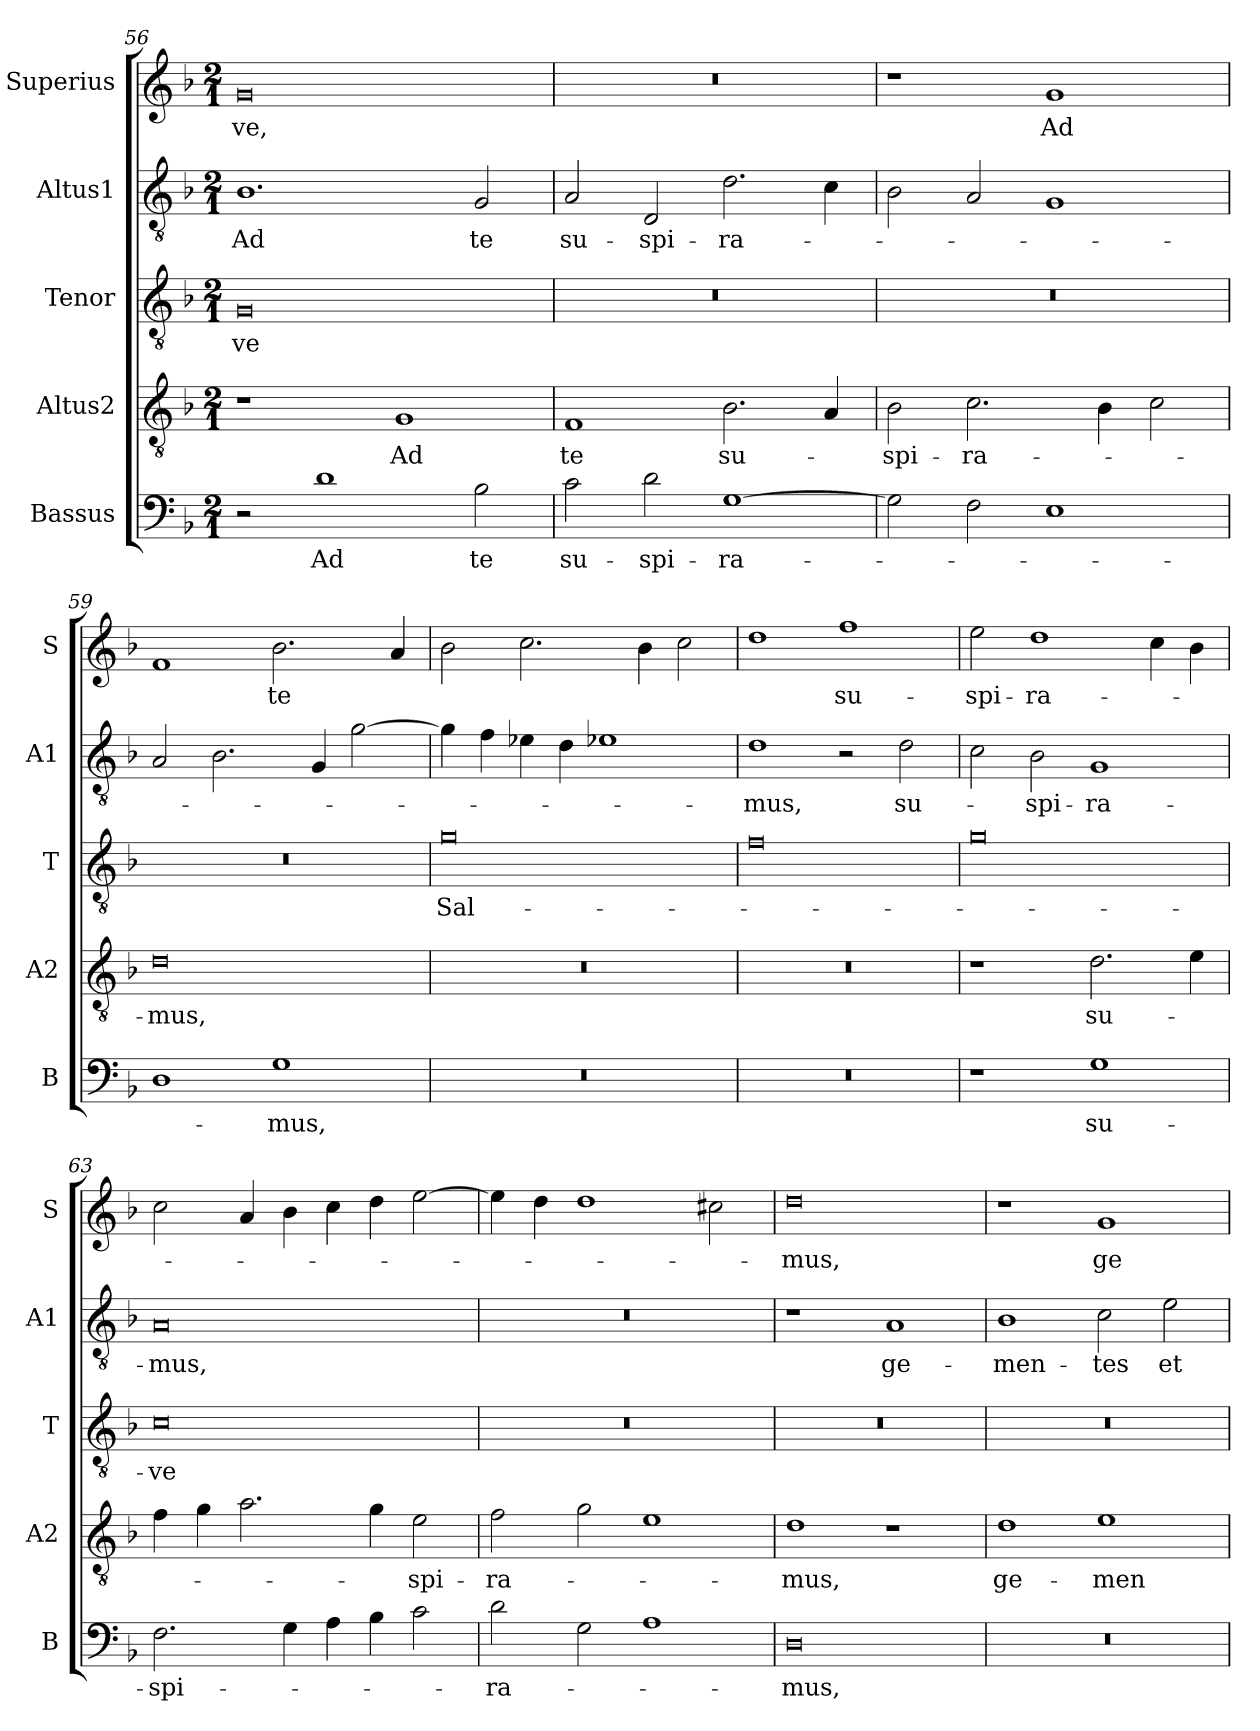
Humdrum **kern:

**kern	**text	**kern	**text	**kern	**text	**kern	**text	**kern	**text
*part5	*part5	*part4	*part4	*part3	*part3	*part2	*part2	*part1	*part1
*staff5	*staff5	*staff4	*staff4	*staff3	*staff3	*staff2	*staff2	*staff1	*staff1
*I"Bassus	*	*I"Altus2	*	*I"Tenor	*	*I"Altus1	*	*I"Superius	*
*I'B	*	*I'A2	*	*I'T	*	*I'A1	*	*I'S	*
*clefF4	*	*clefGv2	*	*clefGv2	*	*clefGv2	*	*clefG2	*
*k[b-]	*	*k[b-]	*	*k[b-]	*	*k[b-]	*	*k[b-]	*
*M2/1	*	*M2/1	*	*M2/1	*	*M2/1	*	*M2/1	*
=56	=56	=56	=56	=56	=56	=56	=56	=56	=56
2r	.	1r	.	0G	-ve	1.B-	Ad	0g	-ve,
1d	Ad	.	.	.	.	.	.	.	.
.	.	1G	Ad	.	.	.	.	.	.
2B-\	te	.	.	.	.	2G/	te	.	.
=57	=57	=57	=57	=57	=57	=57	=57	=57	=57
2c\	su-	1F	te	0r	.	2A/	su-	0r	.
2d\	-spi-	.	.	.	.	2D/	-spi-	.	.
[1G	-ra-	2.B-\	su-	.	.	2.d\	-ra-	.	.
.	.	4A/	.	.	.	4c\	.	.	.
=58	=58	=58	=58	=58	=58	=58	=58	=58	=58
2G\]	.	2B-\	-spi-	0r	.	2B-\	.	1r	.
2F\	.	2.c\	-ra-	.	.	2A/	.	.	.
1E	.	.	.	.	.	1G	.	1g	Ad
.	.	4B-\	.	.	.	.	.	.	.
.	.	2c\	.	.	.	.	.	.	.
=59	=59	=59	=59	=59	=59	=59	=59	=59	=59
1D	.	0d	-mus,	0r	.	2A/	.	1f	.
.	.	.	.	.	.	2.B-\	.	.	.
1G	-mus,	.	.	.	.	.	.	2.b-\	te
.	.	.	.	.	.	4G/	.	.	.
.	.	.	.	.	.	[2g\	.	.	.
.	.	.	.	.	.	.	.	4a/	.
=60	=60	=60	=60	=60	=60	=60	=60	=60	=60
0r	.	0r	.	0g	Sal-	4g\]	.	2b-\	.
.	.	.	.	.	.	4f\	.	.	.
.	.	.	.	.	.	4e-X\	.	2.cc\	.
.	.	.	.	.	.	4d\	.	.	.
.	.	.	.	.	.	1e-X	.	.	.
.	.	.	.	.	.	.	.	4b-\	.
.	.	.	.	.	.	.	.	2cc\	.
=61	=61	=61	=61	=61	=61	=61	=61	=61	=61
0r	.	0r	.	0f	.	1d	-mus,	1dd	.
.	.	.	.	.	.	2r	.	1ff	su-
.	.	.	.	.	.	2d\	su-	.	.
=62	=62	=62	=62	=62	=62	=62	=62	=62	=62
1r	.	1r	.	0g	.	2c\	.	2ee\	-spi-
.	.	.	.	.	.	2B-\	-spi-	1dd	-ra-
1G	su-	2.d\	su-	.	.	1G	-ra-	.	.
.	.	.	.	.	.	.	.	4cc\	.
.	.	4e\	.	.	.	.	.	4b-\	.
=63	=63	=63	=63	=63	=63	=63	=63	=63	=63
2.F\	-spi-	4f\	.	0c	-ve	0A	-mus,	2cc\	.
.	.	4g\	.	.	.	.	.	.	.
.	.	2.a\	.	.	.	.	.	4a/	.
4G\	.	.	.	.	.	.	.	4b-\	.
4A\	.	.	.	.	.	.	.	4cc\	.
4B-\	.	4g\	.	.	.	.	.	4dd\	.
2c\	.	2e\	-spi-	.	.	.	.	[2ee\	.
=64	=64	=64	=64	=64	=64	=64	=64	=64	=64
2d\	-ra-	2f\	-ra-	0r	.	0r	.	4ee\]	.
.	.	.	.	.	.	.	.	4dd\	.
2G\	.	2g\	.	.	.	.	.	1dd	.
1A	.	1e	.	.	.	.	.	.	.
.	.	.	.	.	.	.	.	2cc#X\	.
=65	=65	=65	=65	=65	=65	=65	=65	=65	=65
0D	-mus,	1d	-mus,	0r	.	1r	.	0dd	-mus,
.	.	1r	.	.	.	1A	ge-	.	.
=66	=66	=66	=66	=66	=66	=66	=66	=66	=66
0r	.	1d	ge-	0r	.	1B-	-men-	1r	.
.	.	1e	-men-	.	.	2c\	-tes	1g	ge-
.	.	.	.	.	.	2e\	et	.	.
=	=	=	=	=	=	=	=	=	=
*-	*-	*-	*-	*-	*-	*-	*-	*-	*-
